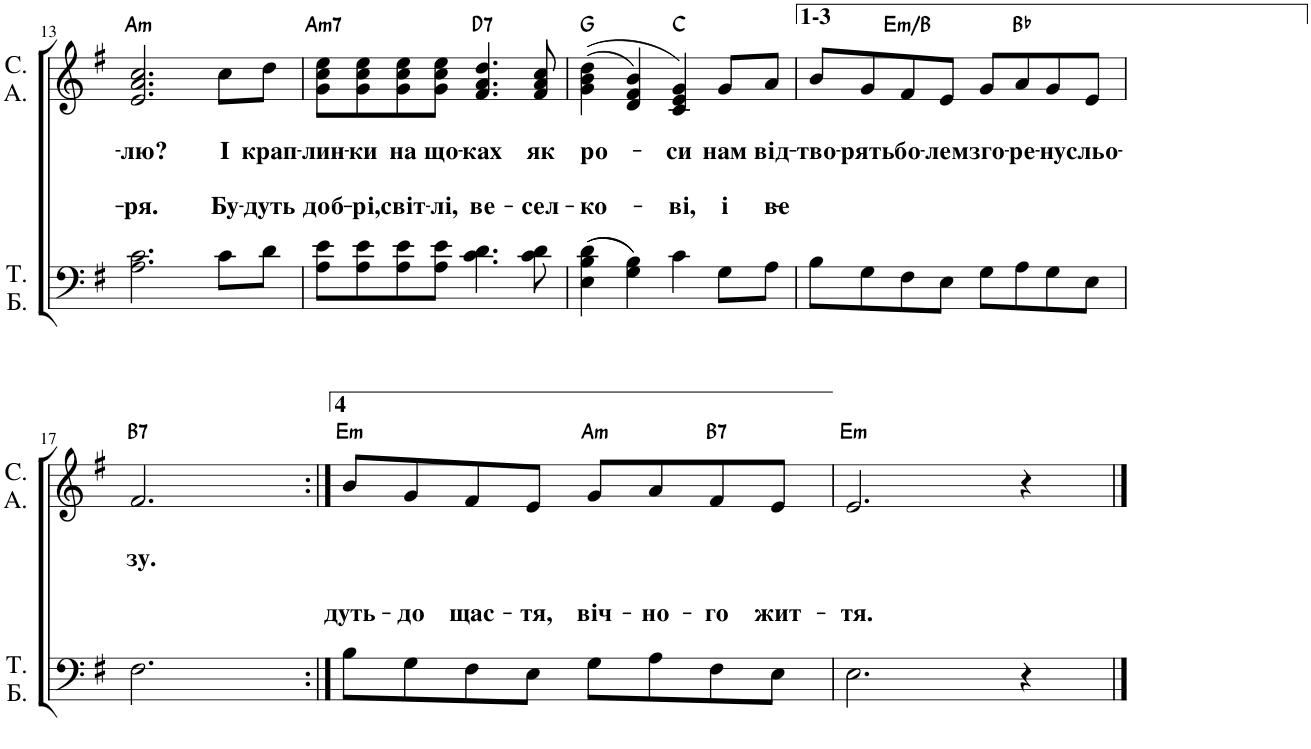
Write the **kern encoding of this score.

**kern	**kern	**text	**text	**text	**text	**harte
*part2	*part1	*part1	*part1	*part1	*part1	*part1
*staff2	*staff1	*staff1	*staff1	*staff1	*staff1	*
*I"Т. Б.	*I"С. А.	*	*	*	*	*
!!LO:PB:g=z
*clefF4	*clefG2	*	*	*	*	*
*k[f#]	*k[f#]	*	*	*	*	*
*M4/4	*M4/4	*	*	*	*	*
=13	=13	=13	=13	=13	=13	=13
!	!	!	!LO:LY:b	!	!LO:LY:b	!LO:H:kt=m
2.A\ 2.c\	2.e/ 2.a/ 2.cc/	.	-лю?	.	-ря.	A:min
!	!	!	!LO:LY:b	!	!LO:LY:b	!
8c\L	8cc\L	.	І	.	Бу-	.
!	!	!	!LO:LY:b	!	!LO:LY:b	!
8d\J	8dd\J	.	крап-	.	-дуть	.
=14	=14	=14	=14	=14	=14	=14
!	!	!	!LO:LY:b	!	!LO:LY:b	!LO:H:kt=m7
8A\ 8e\L	8g\ 8cc\ 8ee\L	.	-лин-	.	доб-	A:min7
!	!	!	!LO:LY:b	!	!LO:LY:b	!
8A\ 8e\	8g\ 8cc\ 8ee\	.	-ки	.	-рі,	.
!	!	!	!LO:LY:b	!	!LO:LY:b	!
8A\ 8e\	8g\ 8cc\ 8ee\	.	на	.	світ-	.
!	!	!	!LO:LY:b	!	!LO:LY:b	!
8A\ 8e\J	8g\ 8cc\ 8ee\J	.	що-	.	-лі,	.
!	!	!	!LO:LY:b	!	!LO:LY:b	!LO:H:kt=7
4.c\ 4.d\	4.f#/ 4.a/ 4.dd/	.	-ках	.	ве-	D:7
!	!	!	!LO:LY:b	!	!LO:LY:b	!
8c\ 8d\	8f#/ 8a/ 8cc/	.	як	.	-сел-	.
=15	=15	=15	=15	=15	=15	=15
!	!	!	!LO:LY:b	!	!LO:LY:b	!
((4E\ 4B\ 4d\	((4g\ 4b\ 4dd\	.	ро-	.	-ко-	G:maj
4G\ 4B\))	4d/ 4f#/ 4b/)	.	.	.	.	.
!	!	!	!LO:LY:b	!	!LO:LY:b	!
4c\	4c/ 4e/ 4g/)	.	-си	.	-ві,	C:maj
!	!	!	!LO:LY:b	!	!LO:LY:b	!
8G\L	8g/L	.	нам	.	і	.
!	!	!	!LO:LY:b	!	!LO:LY:b	!
8A\J	8a/J	.	від-	.	ве-	.
=16	=16	=16	=16	=16	=16	=16
!	!	!	!LO:LY:b	!	!	!
8B\L	8b/L	.	-тво-	.	.	.
!	!	!	!LO:LY:b	!	!	!
8G\	8g/	.	-рять	.	.	.
!	!	!	!LO:LY:b	!	!	!LO:H:kt=m
8F#\	8f#/	.	бо-	.	.	E:min/5
!	!	!	!LO:LY:b	!	!	!
8E\J	8e/J	.	-лем	.	.	.
!	!	!	!LO:LY:b	!	!	!
8G\L	8g/L	.	зго-	.	.	.
!	!	!	!LO:LY:b	!	!	!
8A\	8a/	.	-ре-	.	.	Bb:maj
!	!	!	!LO:LY:b	!	!	!
8G\	8g/	.	-ну	.	.	.
!	!	!	!LO:LY:b	!	!	!
8E\J	8e/J	.	сльо-	.	.	.
!!LO:LB:g=z
=17	=17	=17	=17	=17	=17	=17
!	!	!	!LO:LY:b	!	!	!LO:H:kt=7
2.F#\	2.f#/	.	-зу.	.	.	B:7
=18:|!	=18:|!	=18:|!	=18:|!	=18:|!	=18:|!	=18:|!
!	!	!	!	!	!LO:LY:b	!LO:H:kt=m
8B\L	8b/L	.	.	.	дуть-	E:min
!	!	!	!	!	!LO:LY:b	!
8G\	8g/	.	.	.	-до	.
!	!	!	!	!	!LO:LY:b	!
8F#\	8f#/	.	.	.	щас-	.
!	!	!	!	!	!LO:LY:b	!
8E\J	8e/J	.	.	.	-тя,	.
!	!	!	!	!	!LO:LY:b	!LO:H:kt=m
8G\L	8g/L	.	.	.	віч-	A:min
!	!	!	!	!	!LO:LY:b	!
8A\	8a/	.	.	.	-но-	.
!	!	!	!	!	!LO:LY:b	!LO:H:kt=7
8F#\	8f#/	.	.	.	-го	B:7
!	!	!	!	!	!LO:LY:b	!
8E\J	8e/J	.	.	.	жит-	.
=19	=19	=19	=19	=19	=19	=19
!	!	!	!	!	!LO:LY:b	!LO:H:kt=m
2.E\	2.e/	.	.	.	-тя.	E:min
4r	4r	.	.	.	.	.
==	==	==	==	==	==	==
*-	*-	*-	*-	*-	*-	*-
